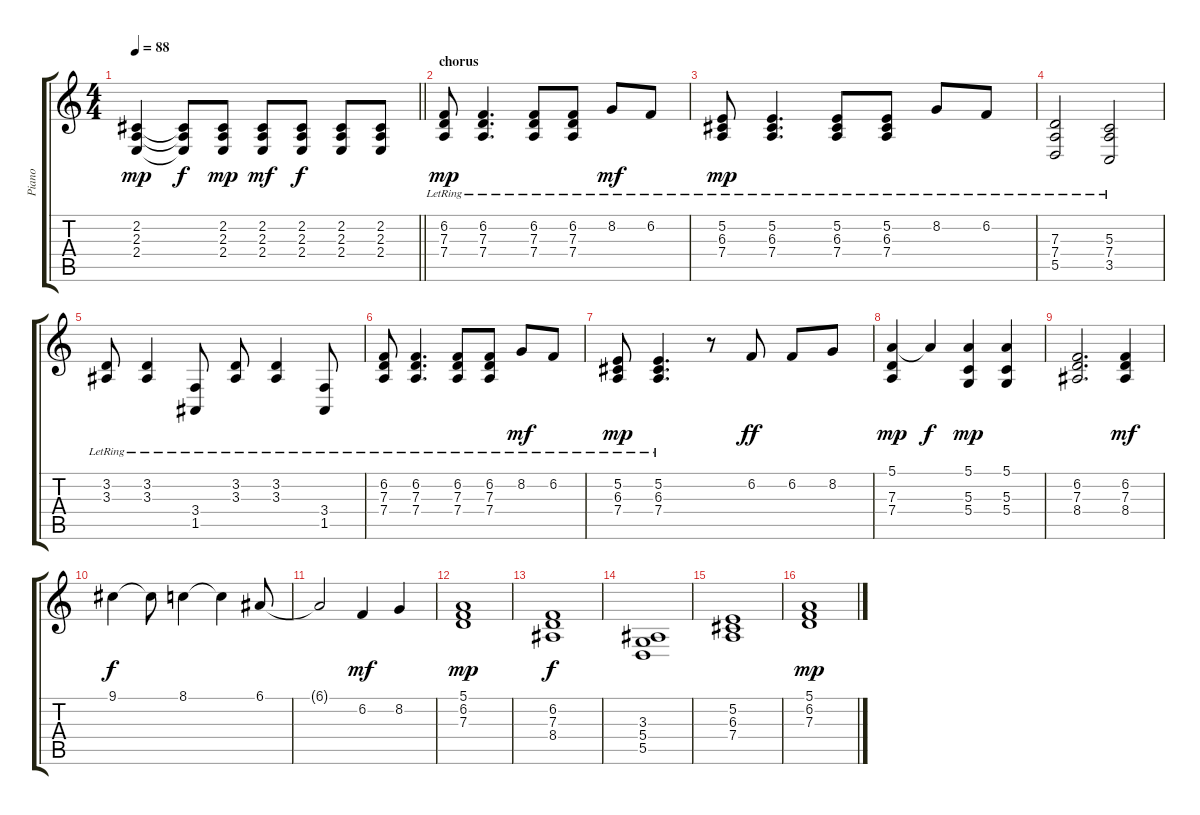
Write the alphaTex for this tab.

\track ("Piano" "Piano") {instrument acousticgrandpiano}
\staff {score tabs}
\tuning (E4 B3 G3 D3 A2 E2) {hide}
\ts (4 4)
\tempo 88
\clef g2
\barLineRight lightlight
\ks c
(2.2 2.3 2.4).4{dy mp} (2.2{t} 2.3{t} 2.4{t}).8{dy f} (2.2 2.3 2.4).8{dy mp} (2.2 2.3 2.4).8{dy mf} (2.2 2.3 2.4).8{dy f} (2.2 2.3 2.4).8 (2.2 2.3 2.4).8 |
\section ("" "chorus")
(6.2{lr} 7.3{lr} 7.4{lr}).8{dy mp} (6.2{lr} 7.3{lr} 7.4{lr}).4{d} (6.2{lr} 7.3{lr} 7.4{lr}).8 (6.2{lr} 7.3{lr} 7.4{lr}).8 8.2{lr}.8{dy mf} 6.2{lr}.8 |
(5.2{lr} 6.3{lr} 7.4{lr}).8{dy mp} (5.2{lr} 6.3{lr} 7.4{lr}).4{d} (5.2{lr} 6.3{lr} 7.4{lr}).8 (5.2{lr} 6.3{lr} 7.4{lr}).8 8.2{lr}.8 6.2{lr}.8 |
(7.3{lr} 7.4{lr} 5.5{lr}).2 (5.3{lr} 7.4{lr} 3.5{lr}).2 |
(3.2{lr} 3.3{lr}).8 (3.2{lr} 3.3{lr}).4 (3.4{lr} 1.5{lr}).8 (3.2{lr} 3.3{lr}).8 (3.2{lr} 3.3{lr}).4 (3.4{lr} 1.5{lr}).8 |
(6.2{lr} 7.3{lr} 7.4{lr}).8 (6.2{lr} 7.3{lr} 7.4{lr}).4{d} (6.2{lr} 7.3{lr} 7.4{lr}).8 (6.2{lr} 7.3{lr} 7.4{lr}).8 8.2{lr}.8{dy mf} 6.2{lr}.8 |
(5.2{lr} 6.3{lr} 7.4{lr}).8{dy mp} (5.2{lr} 6.3{lr} 7.4{lr}).4{d} r.8 6.2.8{dy ff} 6.2.8 8.2.8 |
(5.1 7.3 7.4).4{dy mp} 5.1{t}.4{dy f} (5.1 5.3 5.4).4{dy mp} (5.1 5.3 5.4).4 |
(6.2 7.3 8.4).2{d} (6.2 7.3 8.4).4{dy mf} |
9.1.4{dy f} 9.1{t}.8 8.1.4 8.1{t}.4 6.1.8 |
6.1{t}.2 6.2.4{dy mf} 8.2.4 |
(5.1 6.2 7.3).1{dy mp} |
(6.2 7.3 8.4).1{dy f} |
(3.3 5.4 5.5).1 |
(5.2 6.3 7.4).1 |
(5.1 6.2 7.3).1{dy mp}
